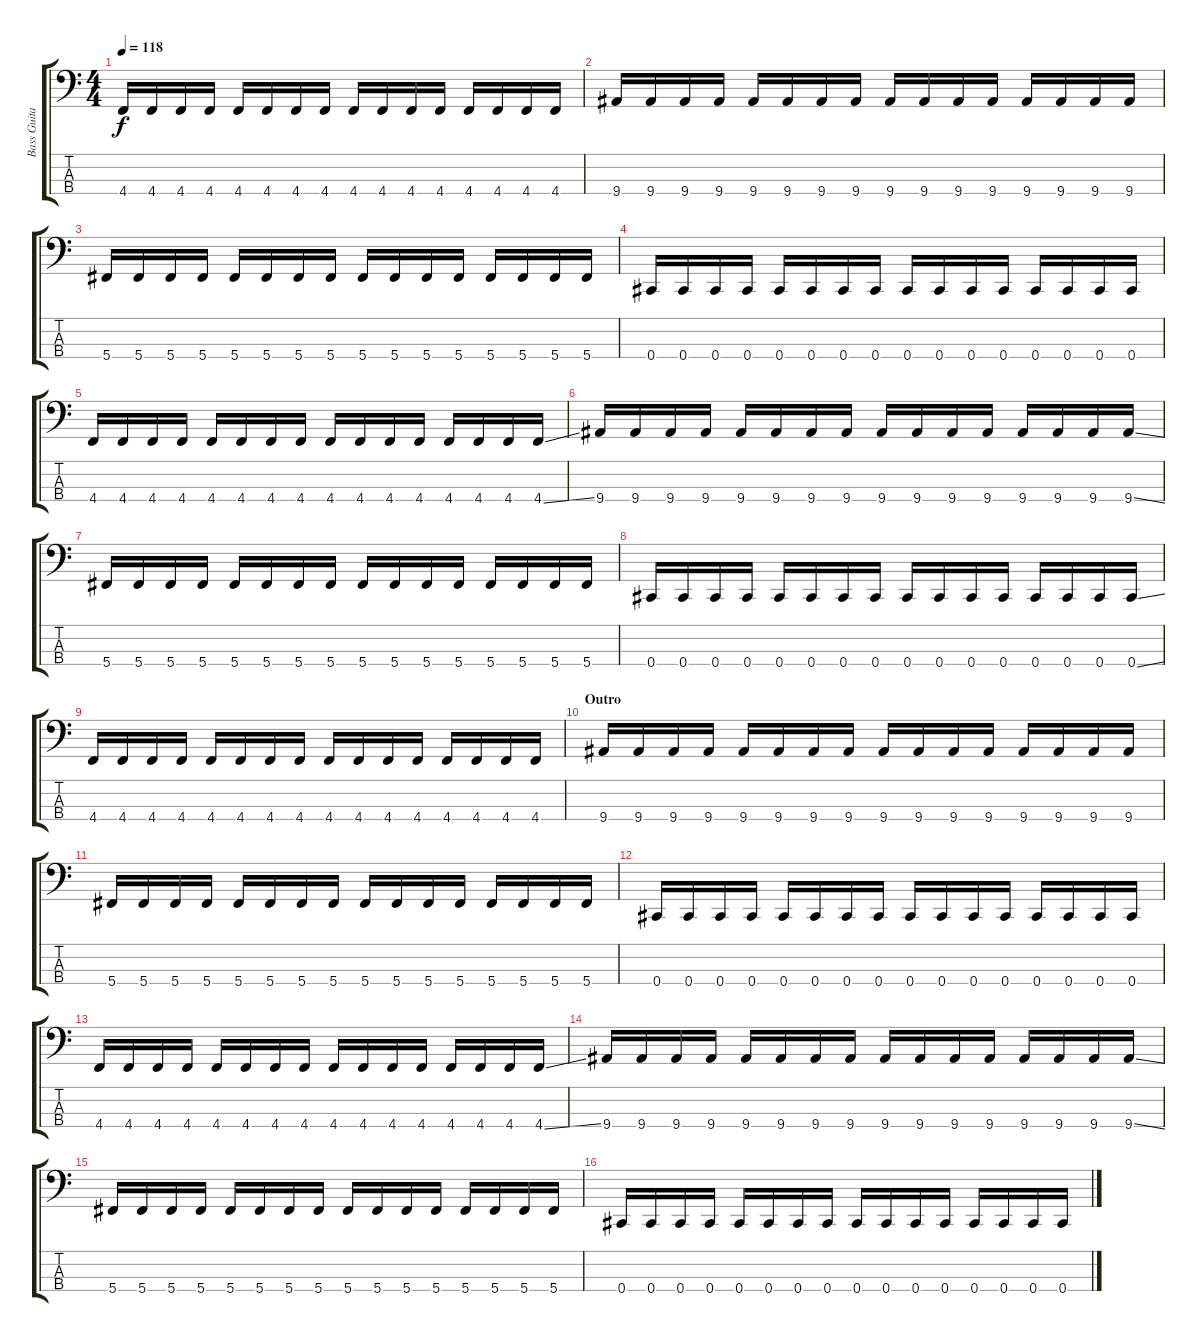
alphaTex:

\track ("Bass Guitar" "Bass Guita") {instrument electricbassfinger}
\staff {score tabs}
\tuning (Gb2 Db2 Ab1 Db1) {hide}
\ts (4 4)
\tempo 118
\clef f4
\ks c
4.4.16{dy f} 4.4.16 4.4.16 4.4.16 4.4.16 4.4.16 4.4.16 4.4.16 4.4.16 4.4.16 4.4.16 4.4.16 4.4.16 4.4.16 4.4.16 4.4.16 |
9.4.16 9.4.16 9.4.16 9.4.16 9.4.16 9.4.16 9.4.16 9.4.16 9.4.16 9.4.16 9.4.16 9.4.16 9.4.16 9.4.16 9.4.16 9.4.16 |
5.4.16 5.4.16 5.4.16 5.4.16 5.4.16 5.4.16 5.4.16 5.4.16 5.4.16 5.4.16 5.4.16 5.4.16 5.4.16 5.4.16 5.4.16 5.4.16 |
0.4.16 0.4.16 0.4.16 0.4.16 0.4.16 0.4.16 0.4.16 0.4.16 0.4.16 0.4.16 0.4.16 0.4.16 0.4.16 0.4.16 0.4.16 0.4.16 |
4.4.16 4.4.16 4.4.16 4.4.16 4.4.16 4.4.16 4.4.16 4.4.16 4.4.16 4.4.16 4.4.16 4.4.16 4.4.16 4.4.16 4.4.16 4.4{ss}.16 |
9.4.16 9.4.16 9.4.16 9.4.16 9.4.16 9.4.16 9.4.16 9.4.16 9.4.16 9.4.16 9.4.16 9.4.16 9.4.16 9.4.16 9.4.16 9.4{ss}.16 |
5.4.16 5.4.16 5.4.16 5.4.16 5.4.16 5.4.16 5.4.16 5.4.16 5.4.16 5.4.16 5.4.16 5.4.16 5.4.16 5.4.16 5.4.16 5.4.16 |
0.4.16 0.4.16 0.4.16 0.4.16 0.4.16 0.4.16 0.4.16 0.4.16 0.4.16 0.4.16 0.4.16 0.4.16 0.4.16 0.4.16 0.4.16 0.4{ss}.16 |
4.4.16 4.4.16 4.4.16 4.4.16 4.4.16 4.4.16 4.4.16 4.4.16 4.4.16 4.4.16 4.4.16 4.4.16 4.4.16 4.4.16 4.4.16 4.4.16 |
\section ("" "Outro")
9.4.16 9.4.16 9.4.16 9.4.16 9.4.16 9.4.16 9.4.16 9.4.16 9.4.16 9.4.16 9.4.16 9.4.16 9.4.16 9.4.16 9.4.16 9.4.16 |
5.4.16 5.4.16 5.4.16 5.4.16 5.4.16 5.4.16 5.4.16 5.4.16 5.4.16 5.4.16 5.4.16 5.4.16 5.4.16 5.4.16 5.4.16 5.4.16 |
0.4.16 0.4.16 0.4.16 0.4.16 0.4.16 0.4.16 0.4.16 0.4.16 0.4.16 0.4.16 0.4.16 0.4.16 0.4.16 0.4.16 0.4.16 0.4.16 |
4.4.16 4.4.16 4.4.16 4.4.16 4.4.16 4.4.16 4.4.16 4.4.16 4.4.16 4.4.16 4.4.16 4.4.16 4.4.16 4.4.16 4.4.16 4.4{ss}.16 |
9.4.16 9.4.16 9.4.16 9.4.16 9.4.16 9.4.16 9.4.16 9.4.16 9.4.16 9.4.16 9.4.16 9.4.16 9.4.16 9.4.16 9.4.16 9.4{ss}.16 |
5.4.16 5.4.16 5.4.16 5.4.16 5.4.16 5.4.16 5.4.16 5.4.16 5.4.16 5.4.16 5.4.16 5.4.16 5.4.16 5.4.16 5.4.16 5.4.16 |
0.4.16 0.4.16 0.4.16 0.4.16 0.4.16 0.4.16 0.4.16 0.4.16 0.4.16 0.4.16 0.4.16 0.4.16 0.4.16 0.4.16 0.4.16 0.4{ss}.16
